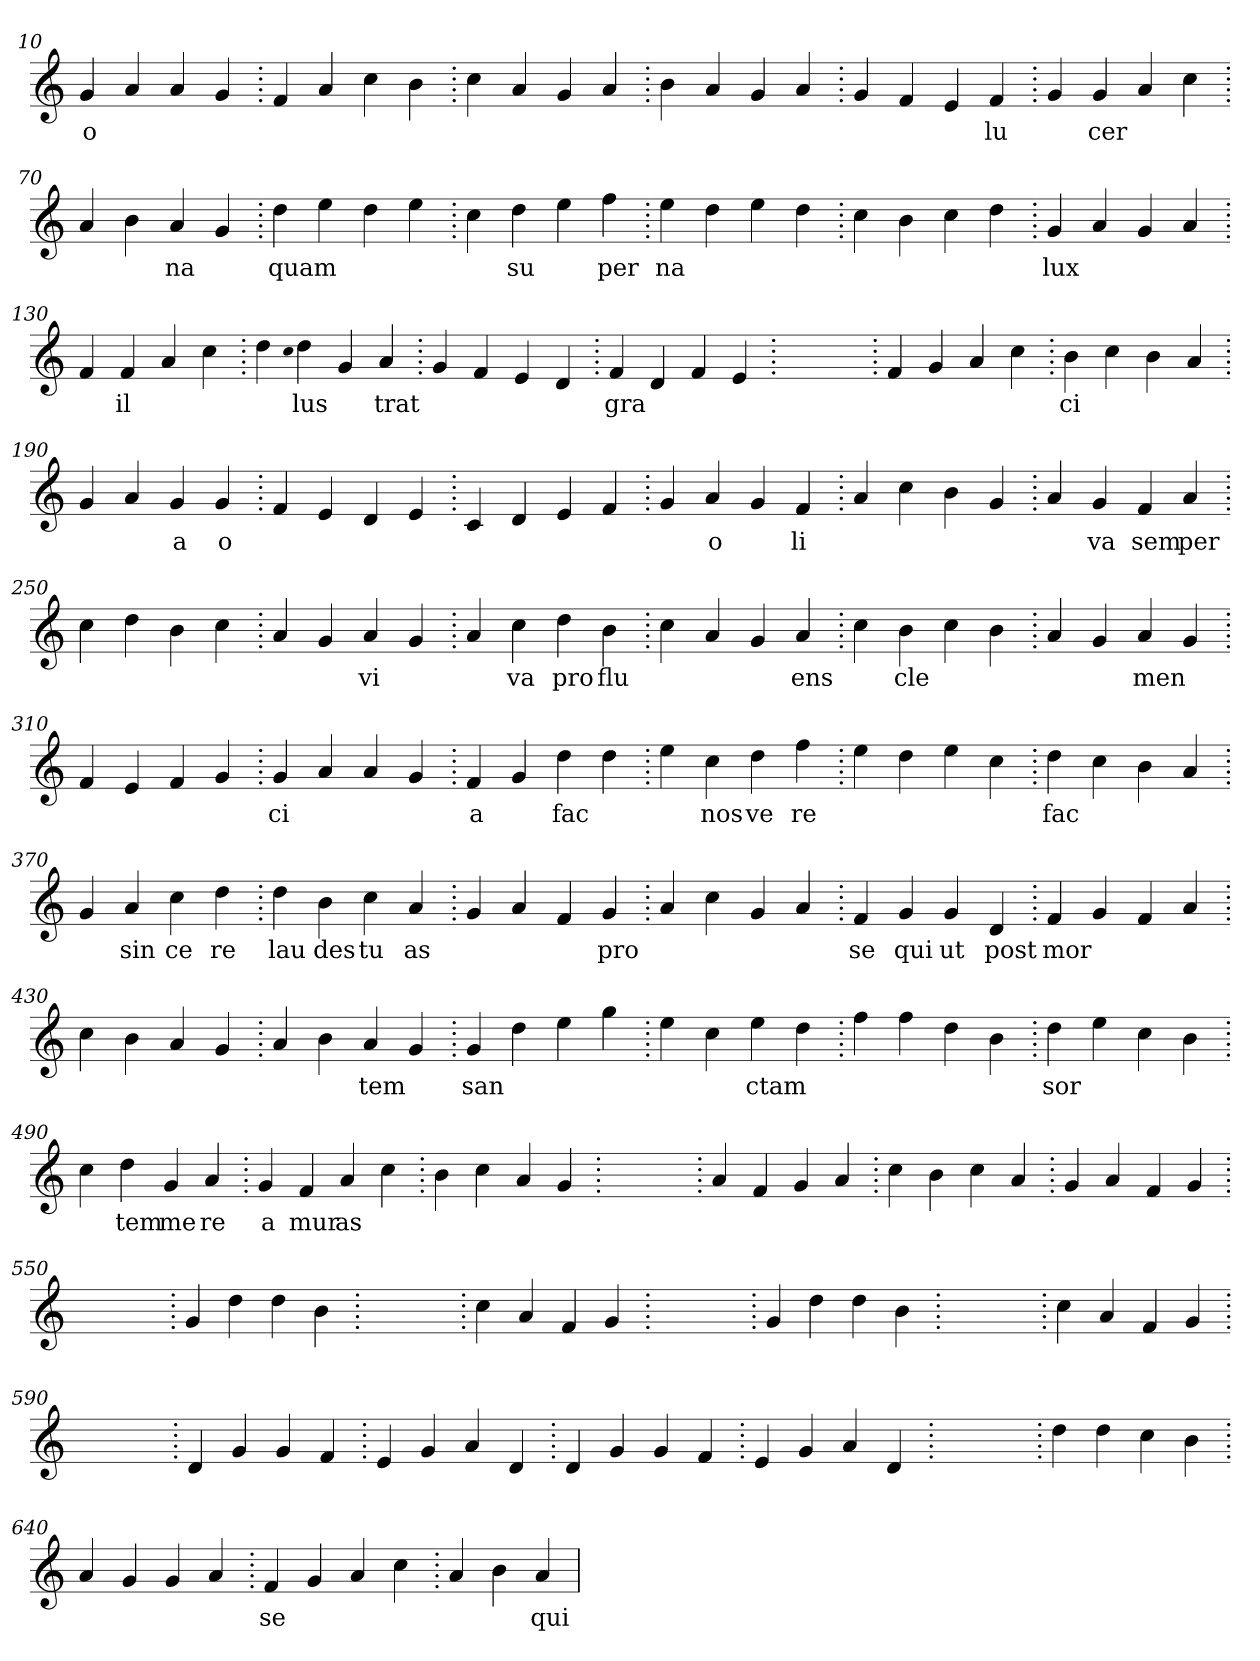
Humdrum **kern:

**kern	**text
*part1	*part1
*staff1	*staff1
*clefG2	*
=10.	=10.
4g	o
4a	.
4a	.
4g	.
=20.	=20.
4f	.
4a	.
4cc	.
4b	.
=30.	=30.
4cc	.
4a	.
4g	.
4a	.
=40.	=40.
4b	.
4a	.
4g	.
4a	.
=50.	=50.
4g	.
4f	.
4e	.
4f	lu
=60.	=60.
4g	.
4g	cer
4a	.
4cc	.
=70.	=70.
4a	.
4b	.
4a	na
4g	.
=80.	=80.
4dd	quam
4ee	.
4dd	.
4ee	.
=90.	=90.
4cc	.
4dd	su
4ee	.
4ff	per
=100.	=100.
4ee	na
4dd	.
4ee	.
4dd	.
=110.	=110.
4cc	.
4b	.
4cc	.
4dd	.
=120.	=120.
4g	lux
4a	.
4g	.
4a	.
=130.	=130.
4f	.
4f	il
4a	.
4cc	.
=140.	=140.
4dd	.
qqcc	.
4dd	lus
4g	.
4a	trat
=150.	=150.
4g	.
4f	.
4e	.
4d	.
=160.	=160.
4f	gra
4d	.
4f	.
4e	.
=170.	=170.
1ryy	.
=170.	=170.
4f	.
4g	.
4a	.
4cc	.
=180.	=180.
4b	ci
4cc	.
4b	.
4a	.
=190.	=190.
4g	.
4a	.
4g	a
4g	o
=200.	=200.
4f	.
4e	.
4d	.
4e	.
=210.	=210.
4c	.
4d	.
4e	.
4f	.
=220.	=220.
4g	.
4a	o
4g	.
4f	li
=230.	=230.
4a	.
4cc	.
4b	.
4g	.
=240.	=240.
4a	.
4g	va
4f	sem
4a	per
=250.	=250.
4cc	.
4dd	.
4b	.
4cc	.
=260.	=260.
4a	.
4g	.
4a	vi
4g	.
=270.	=270.
4a	.
4cc	va
4dd	pro
4b	flu
=280.	=280.
4cc	.
4a	.
4g	.
4a	ens
=290.	=290.
4cc	.
4b	cle
4cc	.
4b	.
=300.	=300.
4a	.
4g	.
4a	men
4g	.
=310.	=310.
4f	.
4e	.
4f	.
4g	.
=320.	=320.
4g	ci
4a	.
4a	.
4g	.
=330.	=330.
4f	a
4g	.
4dd	fac
4dd	.
=340.	=340.
4ee	.
4cc	nos
4dd	ve
4ff	re
=350.	=350.
4ee	.
4dd	.
4ee	.
4cc	.
=360.	=360.
4dd	fac
4cc	.
4b	.
4a	.
=370.	=370.
4g	.
4a	sin
4cc	ce
4dd	re
=380.	=380.
4dd	lau
4b	des
4cc	tu
4a	as
=390.	=390.
4g	.
4a	.
4f	.
4g	pro
=400.	=400.
4a	.
4cc	.
4g	.
4a	.
=410.	=410.
4f	se
4g	qui
4g	ut
4d	post
=420.	=420.
4f	mor
4g	.
4f	.
4a	.
=430.	=430.
4cc	.
4b	.
4a	.
4g	.
=440.	=440.
4a	.
4b	.
4a	tem
4g	.
=450.	=450.
4g	san
4dd	.
4ee	.
4gg	.
=460.	=460.
4ee	.
4cc	.
4ee	ctam
4dd	.
=470.	=470.
4ff	.
4ff	.
4dd	.
4b	.
=480.	=480.
4dd	sor
4ee	.
4cc	.
4b	.
=490.	=490.
4cc	.
4dd	tem
4g	me
4a	re
=500.	=500.
4g	a
4f	mur
4a	as
4cc	.
=510.	=510.
4b	.
4cc	.
4a	.
4g	.
=520.	=520.
1ryy	.
=520.	=520.
4a	.
4f	.
4g	.
4a	.
=530.	=530.
4cc	.
4b	.
4cc	.
4a	.
=540.	=540.
4g	.
4a	.
4f	.
4g	.
=550.	=550.
1ryy	.
=550.	=550.
4g	.
4dd	.
4dd	.
4b	.
=560.	=560.
1ryy	.
=560.	=560.
4cc	.
4a	.
4f	.
4g	.
=570.	=570.
1ryy	.
=570.	=570.
4g	.
4dd	.
4dd	.
4b	.
=580.	=580.
1ryy	.
=580.	=580.
4cc	.
4a	.
4f	.
4g	.
=590.	=590.
1ryy	.
=590.	=590.
4d	.
4g	.
4g	.
4f	.
=600.	=600.
4e	.
4g	.
4a	.
4d	.
=610.	=610.
4d	.
4g	.
4g	.
4f	.
=620.	=620.
4e	.
4g	.
4a	.
4d	.
=630.	=630.
1ryy	.
=630.	=630.
4dd	.
4dd	.
4cc	.
4b	.
=640.	=640.
4a	.
4g	.
4g	.
4a	.
=650.	=650.
4f	se
4g	.
4a	.
4cc	.
=660.	=660.
4a	.
4b	.
4a	qui
=	=
*-	*-
